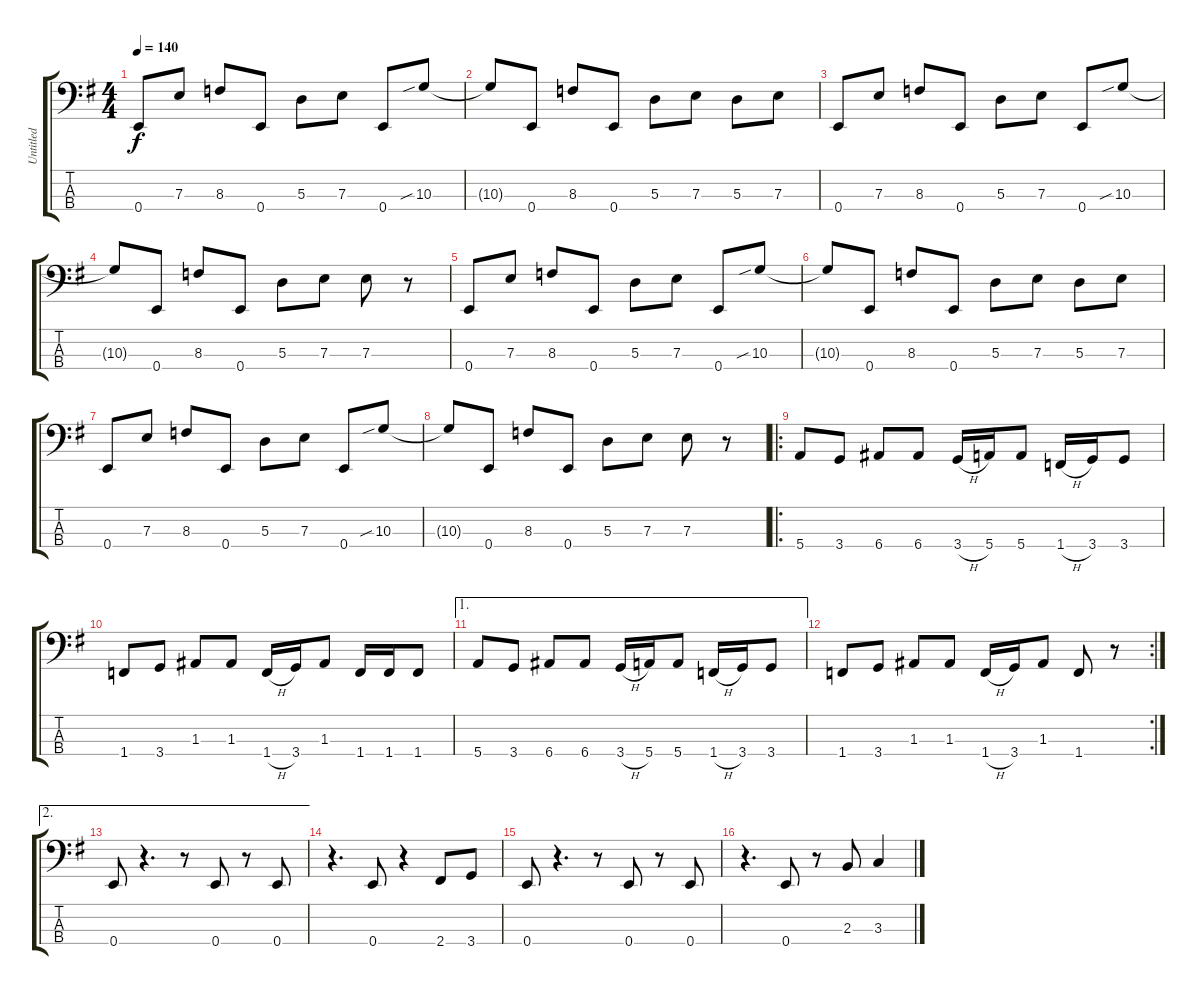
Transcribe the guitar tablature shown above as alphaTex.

\track ("Untitled" "Untitled") {instrument electricbassfinger}
\staff {score tabs}
\tuning (G2 D2 A1 E1) {hide}
\ts (4 4)
\tempo 140
\clef f4
\ks g
0.4.8{dy f instrument electricbassfinger} 7.3.8 8.3.8 0.4.8 5.3.8 7.3.8 0.4.8 10.3{sib}.8 |
10.3{t}.8 0.4.8 8.3.8 0.4.8 5.3.8 7.3.8 5.3.8 7.3.8 |
0.4.8 7.3.8 8.3.8 0.4.8 5.3.8 7.3.8 0.4.8 10.3{sib}.8 |
10.3{t}.8 0.4.8 8.3.8 0.4.8 5.3.8 7.3.8 7.3.8 r.8 |
0.4.8 7.3.8 8.3.8 0.4.8 5.3.8 7.3.8 0.4.8 10.3{sib}.8 |
10.3{t}.8 0.4.8 8.3.8 0.4.8 5.3.8 7.3.8 5.3.8 7.3.8 |
0.4.8 7.3.8 8.3.8 0.4.8 5.3.8 7.3.8 0.4.8 10.3{sib}.8 |
10.3{t}.8 0.4.8 8.3.8 0.4.8 5.3.8 7.3.8 7.3.8 r.8 |
\ro
5.4.8 3.4.8 6.4.8 6.4.8 3.4{h}.16 5.4.16 5.4.8 1.4{h}.16 3.4.16 3.4.8 |
1.4.8 3.4.8 1.3.8 1.3.8 1.4{h}.16 3.4.16 1.3.8 1.4.16 1.4.16 1.4.8 |
\ae 1
5.4.8 3.4.8 6.4.8 6.4.8 3.4{h}.16 5.4.16 5.4.8 1.4{h}.16 3.4.16 3.4.8 |
\rc 2
1.4.8 3.4.8 1.3.8 1.3.8 1.4{h}.16 3.4.16 1.3.8 1.4.8 r.8 |
\ae 2
0.4.8 r.4{d} r.8 0.4.8 r.8 0.4.8 |
r.4{d} 0.4.8 r.4 2.4.8 3.4.8 |
0.4.8 r.4{d} r.8 0.4.8 r.8 0.4.8 |
r.4{d} 0.4.8 r.8 2.3.8 3.3.4
